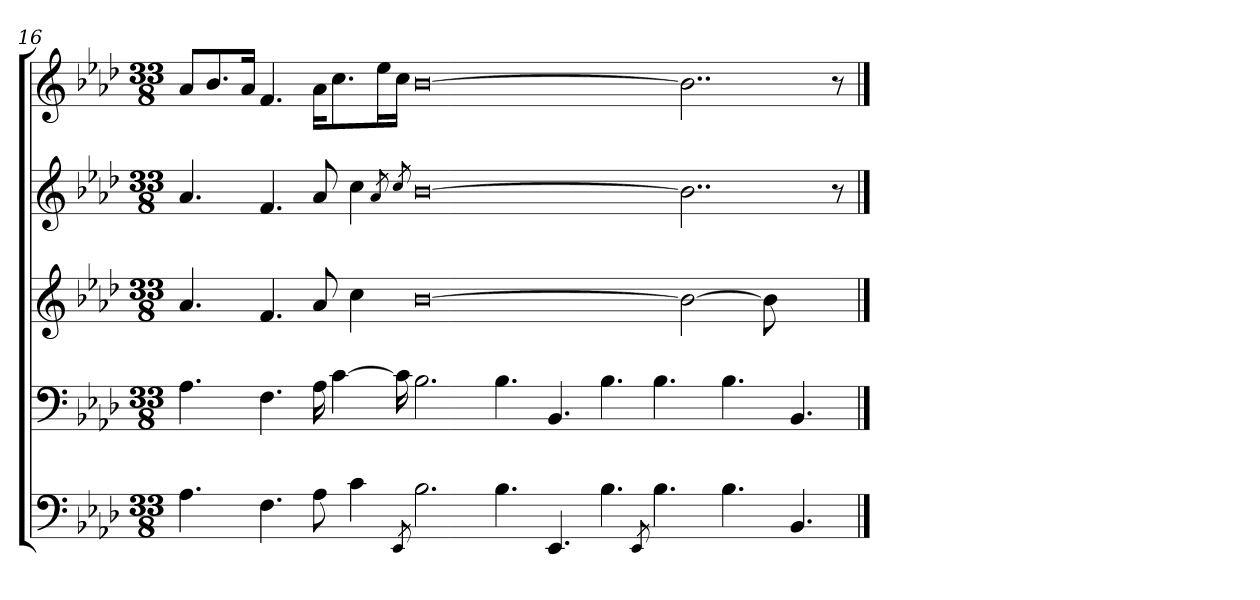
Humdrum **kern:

**kern	**kern	**kern	**kern	**kern
*part5	*part4	*part3	*part2	*part1
*staff5	*staff4	*staff3	*staff2	*staff1
*clefF4	*clefF4	*clefG2	*clefG2	*clefG2
*k[b-e-a-d-]	*k[b-e-a-d-]	*k[b-e-a-d-]	*k[b-e-a-d-]	*k[b-e-a-d-]
*M33/8	*M33/8	*M33/8	*M33/8	*M33/8
=16	=16	=16	=16	=16
4.A-	4.A-	4.a-	4.a-	8a-/L
.	.	.	.	8.b-/
.	.	.	.	16a-/Jk
4.F	4.F	4.f	4.f	4.f
8A-	16A-	8a-	8a-	16a-\KL
.	[4c	.	.	8.cc\
4c	.	4cc	4cc	.
.	.	.	.	16ee-\L
.	16c]	.	.	16cc\JJ
.	.	.	8qa-	.
8qEE-	.	.	8qcc	.
2.B-	2.B-	[0b-	[0b-	[0b-
4.B-	4.B-	.	.	.
4.EE-	4.BB-	.	.	.
4.B-	4.B-	.	.	.
8qEE-	.	.	.	.
4.B-	4.B-	.	.	.
.	.	2b-_	2..b-]	2..b-]
4.B-	4.B-	.	.	.
.	.	8b-]	.	.
4.BB-	4.BB-	4.ryy	.	.
.	.	.	8r	8r
==	==	==	==	==
*-	*-	*-	*-	*-
